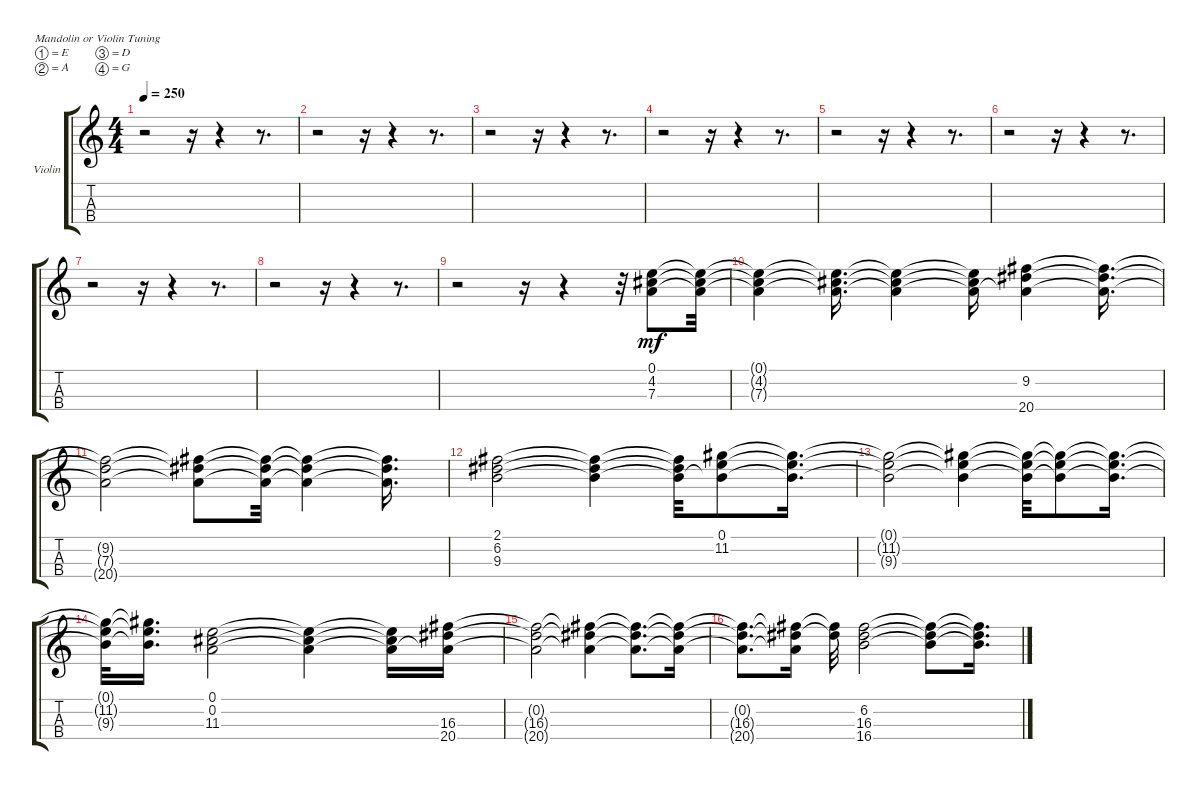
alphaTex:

\bracketExtendMode groupsimilarinstruments
\firstSystemTrackNameOrientation horizontal
\otherSystemsTrackNameOrientation horizontal
\track ("Strings" "Violin") {instrument violin}
\staff {score tabs}
\tuning (E5 A4 D4 G3)
\ts (4 4)
\tempo 250
\clef g2
\ks c
r.2{dy mf} r.16 r.4 r.8{d} |
r.2 r.16 r.4 r.8{d} |
r.2 r.16 r.4 r.8{d} |
r.2 r.16 r.4 r.8{d} |
r.2 r.16 r.4 r.8{d} |
r.2 r.16 r.4 r.8{d} |
r.2 r.16 r.4 r.8{d} |
r.2 r.16 r.4 r.8{d} |
r.2 r.16 r.4 r.32 (4.2 7.3 0.1).8 (4.2{t} 7.3{t} 0.1{t}).32 |
(4.2{t} 7.3{t} 0.1{t}).4 (4.2{t} 7.3{t} 0.1{t}).16{d} (4.2{t} 7.3{t} 0.1{t}).4 (4.2{t} 7.3{t} 0.1{t}).16 (7.3{t} 9.2 20.4).4 (7.3{t} 9.2{t} 20.4{t}).16{d} |
(7.3{t} 9.2{t} 20.4{t}).2 (7.3{t} 9.2{t} 20.4{t}).8 (7.3{t} 9.2{t} 20.4{t}).32 (7.3{t} 9.2{t} 20.4{t}).4 (7.3{t} 9.2{t} 20.4{t}).16{d} |
(9.3 6.2 2.1).2 (9.3{t} 6.2{t} 2.1{t}).4 (9.3{t} 6.2{t} 2.1{t}).32 (9.3{t} 0.1 11.2).8 (9.3{t} 0.1{t} 11.2{t}).16{d} |
(9.3{t} 0.1{t} 11.2{t}).2 (9.3{t} 0.1{t} 11.2{t}).4 (9.3{t} 0.1{t} 11.2{t}).32 (9.3{t} 0.1{t} 11.2{t}).8 (9.3{t} 0.1{t} 11.2{t}).16{d} |
(9.3{t} 0.1{t} 11.2{t}).32 (9.3{t} 0.1{t} 11.2{t}).16{d} (11.3 0.1 0.2).2 (11.3{t} 0.1{t} 0.2{t}).4 (11.3{t} 0.1{t} 0.2{t}).16 (0.2{t} 16.3 20.4).16 |
(0.2{t} 16.3{t} 20.4{t}).2 (0.2{t} 16.3{t} 20.4{t}).4 (0.2{t} 16.3{t} 20.4{t}).8{d} (0.2{t} 16.3{t} 20.4{t}).16 |
(0.2{t} 16.3{t} 20.4{t}).8{d} (0.2{t} 16.3{t} 20.4{t}).16 (16.3{t} 20.4{t}).32 (16.4 16.3 6.2).2 (16.4{t} 16.3{t} 6.2{t}).8 (16.4{t} 16.3{t} 6.2{t}).16{d}
